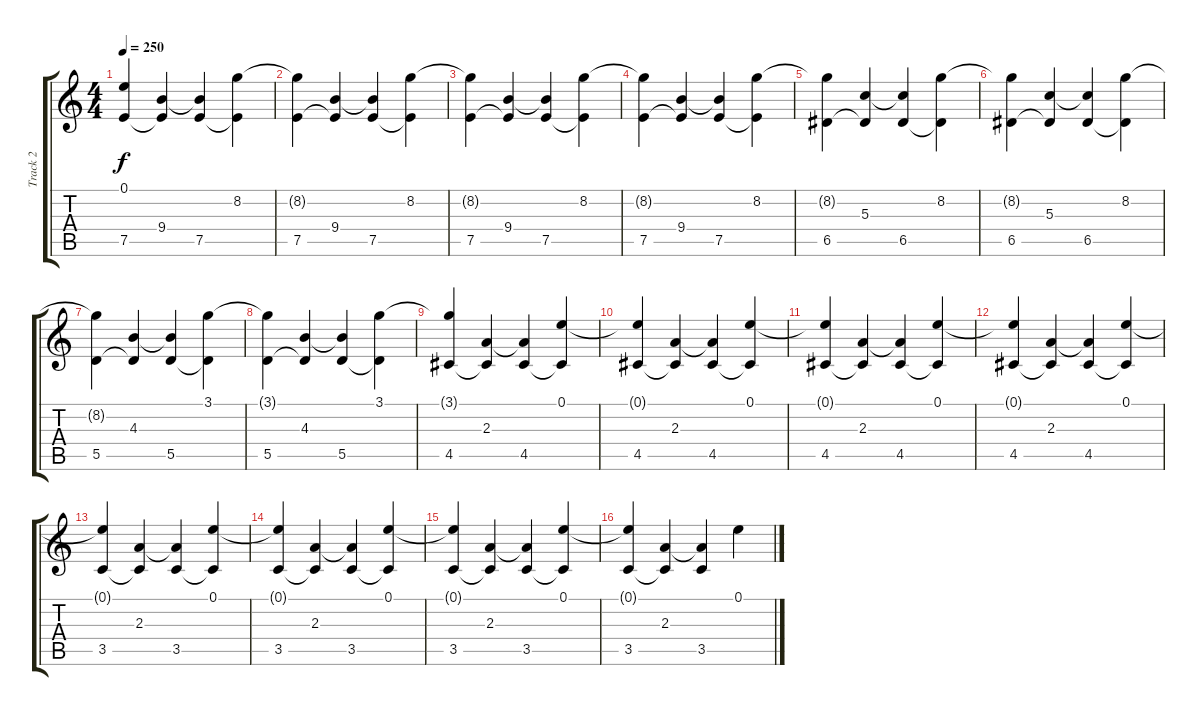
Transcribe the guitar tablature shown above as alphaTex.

\track ("Track 2" "Track 2") {instrument acousticguitarnylon}
\staff {score tabs}
\tuning (E4 B3 G3 D3 A2 E2) {hide}
\ts (4 4)
\tempo 250
\clef g2
\ks c
(0.1{t} 7.5).4{dy f} (9.4 7.5{t}).4 (9.4{t} 7.5).4 (8.2 7.5{t}).4 |
(8.2{t} 7.5).4 (9.4 7.5{t}).4 (9.4{t} 7.5).4 (8.2 7.5{t}).4 |
(8.2{t} 7.5).4 (9.4 7.5{t}).4 (9.4{t} 7.5).4 (8.2 7.5{t}).4 |
(8.2{t} 7.5).4 (9.4 7.5{t}).4 (9.4{t} 7.5).4 (8.2 7.5{t}).4 |
(8.2{t} 6.5).4 (5.3 6.5{t}).4 (5.3{t} 6.5).4 (8.2 6.5{t}).4 |
(8.2{t} 6.5).4 (5.3 6.5{t}).4 (5.3{t} 6.5).4 (8.2 6.5{t}).4 |
(8.2{t} 5.5).4 (4.3 5.5{t}).4 (4.3{t} 5.5).4 (3.1 5.5{t}).4 |
(3.1{t} 5.5).4 (4.3 5.5{t}).4 (4.3{t} 5.5).4 (3.1 5.5{t}).4 |
(3.1{t} 4.5).4 (2.3 4.5{t}).4 (2.3{t} 4.5).4 (0.1 4.5{t}).4 |
(0.1{t} 4.5).4 (2.3 4.5{t}).4 (2.3{t} 4.5).4 (0.1 4.5{t}).4 |
(0.1{t} 4.5).4 (2.3 4.5{t}).4 (2.3{t} 4.5).4 (0.1 4.5{t}).4 |
(0.1{t} 4.5).4 (2.3 4.5{t}).4 (2.3{t} 4.5).4 (0.1 4.5{t}).4 |
(0.1{t} 3.5).4 (2.3 3.5{t}).4 (2.3{t} 3.5).4 (0.1 3.5{t}).4 |
(0.1{t} 3.5).4 (2.3 3.5{t}).4 (2.3{t} 3.5).4 (0.1 3.5{t}).4 |
(0.1{t} 3.5).4 (2.3 3.5{t}).4 (2.3{t} 3.5).4 (0.1 3.5{t}).4 |
(0.1{t} 3.5).4 (2.3 3.5{t}).4 (2.3{t} 3.5).4 0.1.4
